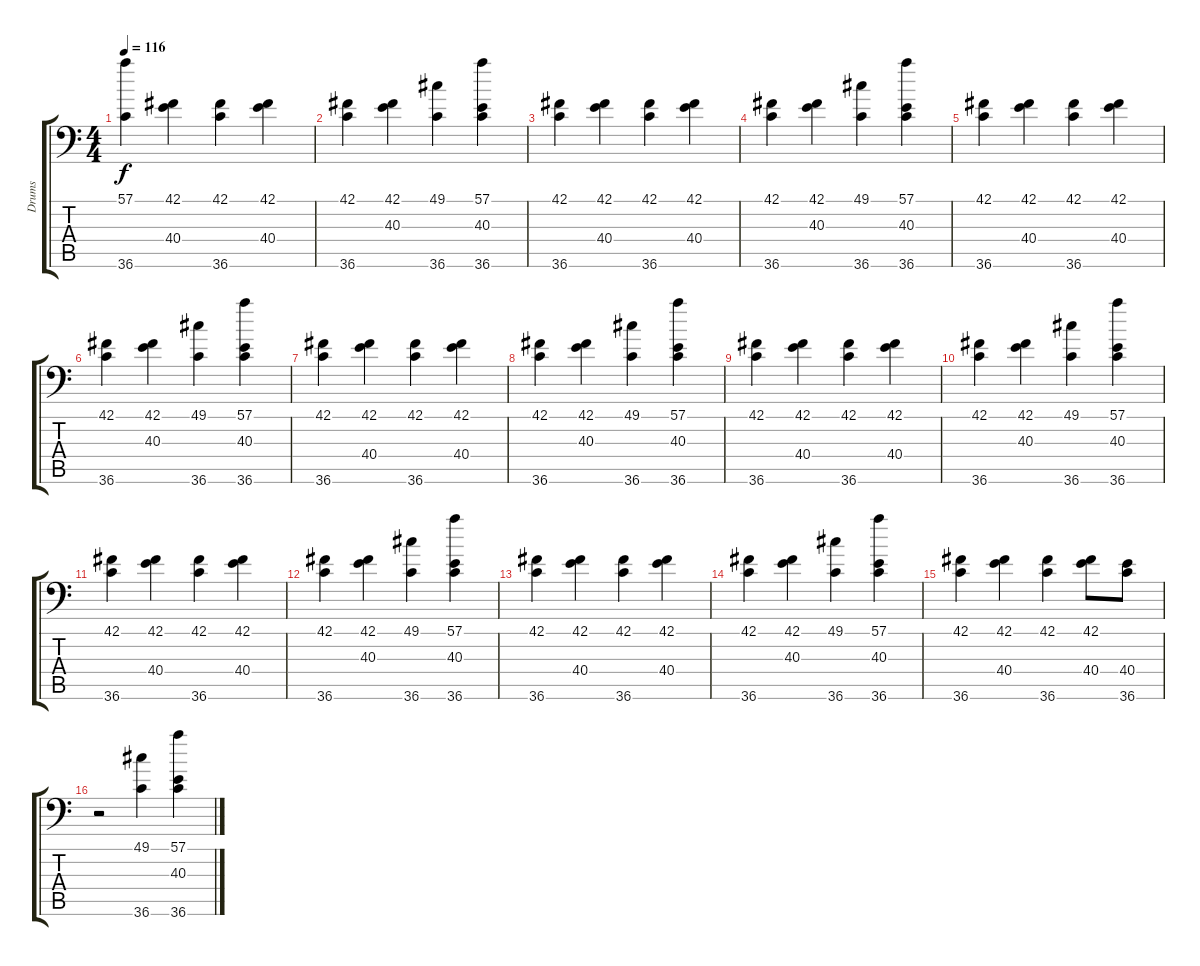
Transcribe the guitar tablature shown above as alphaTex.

\track ("Drums" "Drums") {instrument acousticgrandpiano}
\staff {score tabs}
\tuning (C-1 C-1 C-1 C-1 C-1 C-1) {hide}
\ts (4 4)
\tempo 116
\clef f4
\ks c
(57.1 36.6).4{dy f} (42.1 40.4).4 (42.1 36.6).4 (42.1 40.4).4 |
(42.1 36.6).4 (42.1 40.3).4 (49.1 36.6).4 (57.1 40.3 36.6).4 |
(42.1 36.6).4 (42.1 40.4).4 (42.1 36.6).4 (42.1 40.4).4 |
(42.1 36.6).4 (42.1 40.3).4 (49.1 36.6).4 (57.1 40.3 36.6).4 |
(42.1 36.6).4 (42.1 40.4).4 (42.1 36.6).4 (42.1 40.4).4 |
(42.1 36.6).4 (42.1 40.3).4 (49.1 36.6).4 (57.1 40.3 36.6).4 |
(42.1 36.6).4 (42.1 40.4).4 (42.1 36.6).4 (42.1 40.4).4 |
(42.1 36.6).4 (42.1 40.3).4 (49.1 36.6).4 (57.1 40.3 36.6).4 |
(42.1 36.6).4 (42.1 40.4).4 (42.1 36.6).4 (42.1 40.4).4 |
(42.1 36.6).4 (42.1 40.3).4 (49.1 36.6).4 (57.1 40.3 36.6).4 |
(42.1 36.6).4 (42.1 40.4).4 (42.1 36.6).4 (42.1 40.4).4 |
(42.1 36.6).4 (42.1 40.3).4 (49.1 36.6).4 (57.1 40.3 36.6).4 |
(42.1 36.6).4 (42.1 40.4).4 (42.1 36.6).4 (42.1 40.4).4 |
(42.1 36.6).4 (42.1 40.3).4 (49.1 36.6).4 (57.1 40.3 36.6).4 |
(42.1 36.6).4 (42.1 40.4).4 (42.1 36.6).4 (42.1 40.4).8 (40.4 36.6).8 |
r.2 (49.1 36.6).4 (57.1 40.3 36.6).4
